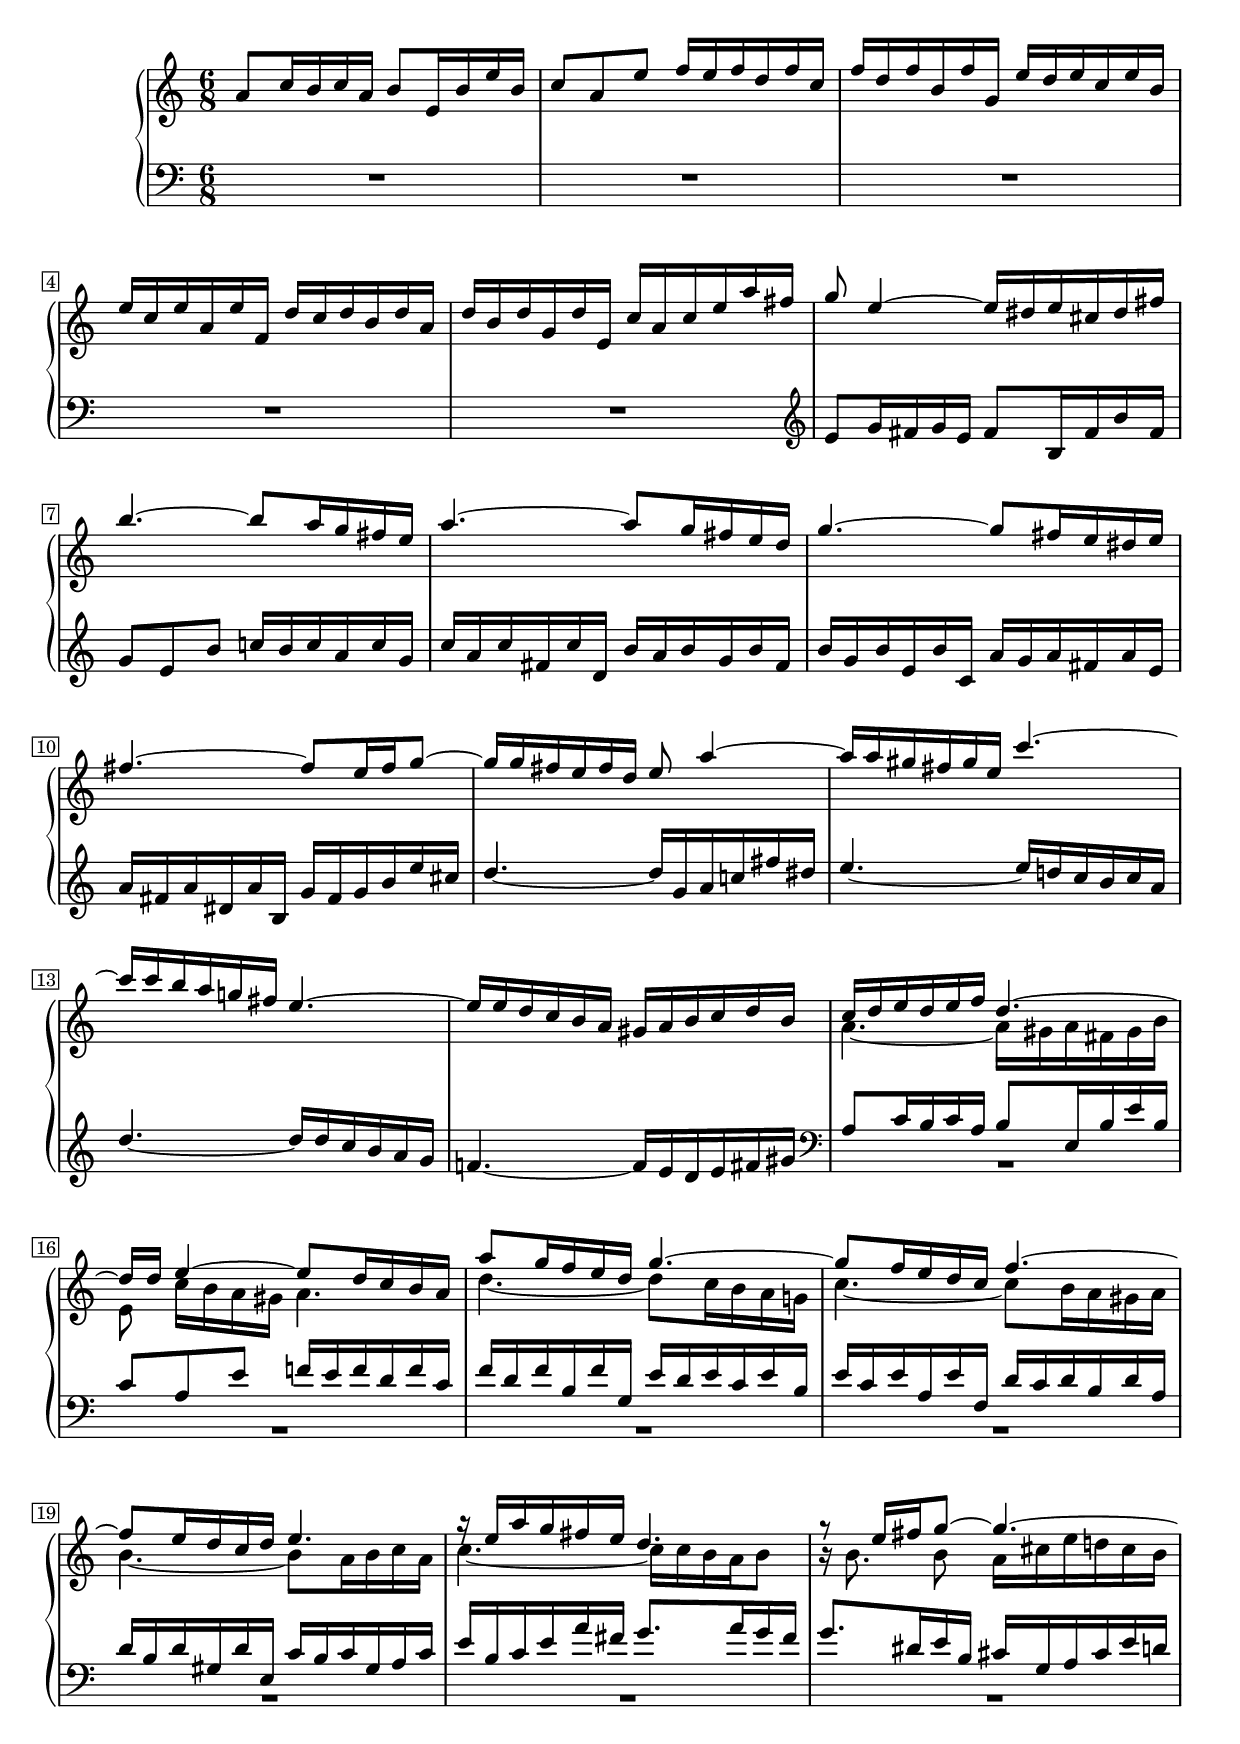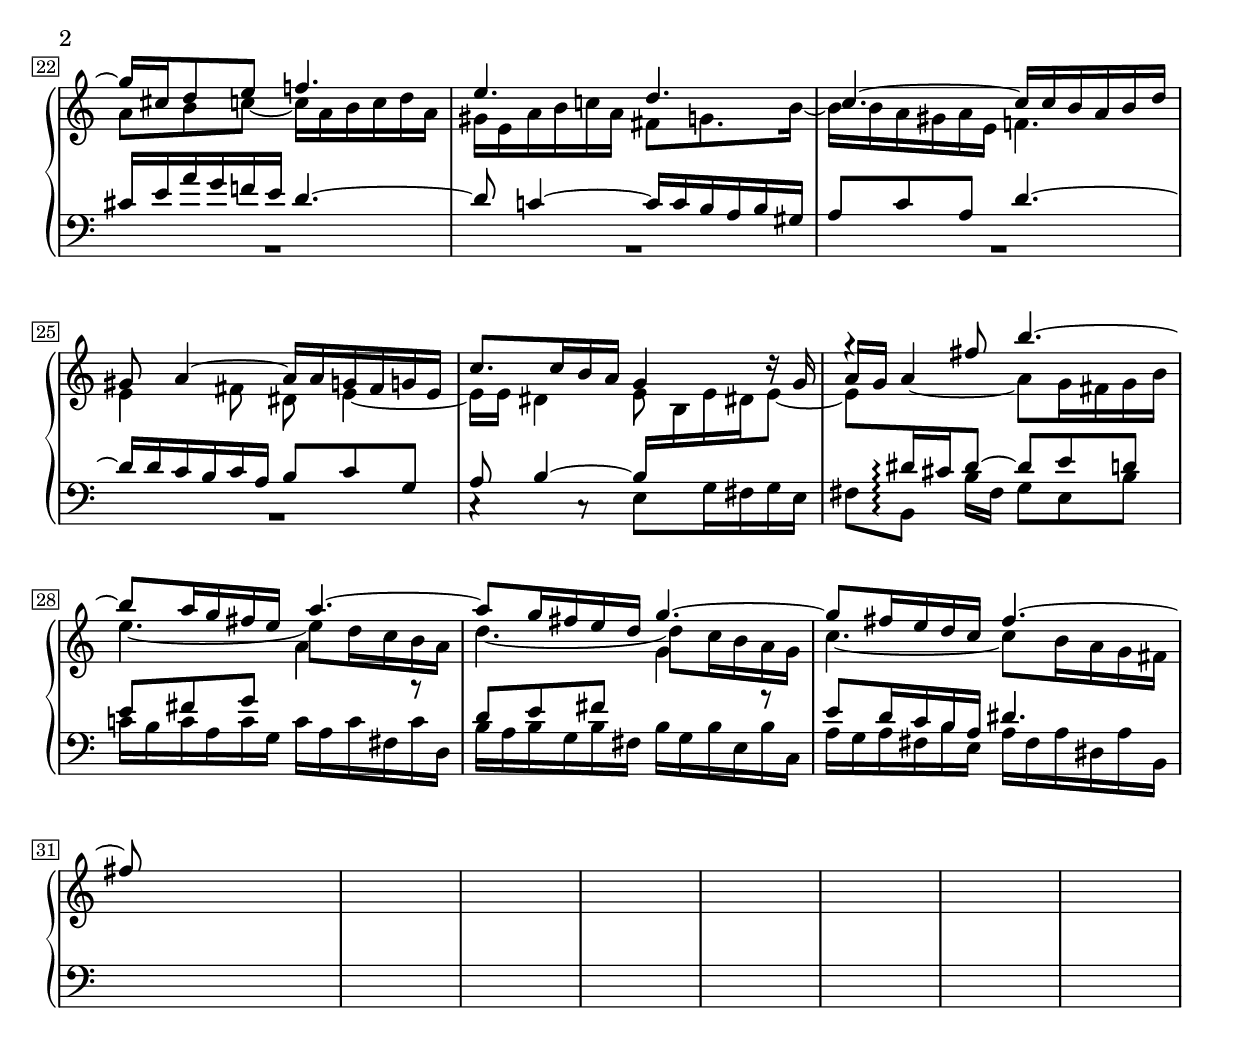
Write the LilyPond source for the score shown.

Global = {
  \key c \major
  \time 6/8
  \include "../global.ly"
}

bottom = { \change Staff = "lower" \stemUp }
top = { \change Staff = "upper" \stemDown }

Sopran = \context Voice = "one" \relative c'' {
  \voiceOne
  \override MultiMeasureRest.staff-position = #-2
  \override Rest.staff-position = #0
  \stemUp
  %1
  | a8[ c16 b c a] b8[ e,16 b' e b]
  | c8[ a e'] f16[ e f d f c]
  | f[ d f b, f' g,] e'[ d e c e b]
  | e[ c e a, e' f,] d'[ c d b d a]
  %5
  | d[ b d g, d' e,] c'[ a c e a fis]
  | g8 e4~ e16[ dis e cis dis fis]
  | b4.~ b8[ a16 g fis e]
  | a4.~ a8[ g16 fis e d]
  | g4.~ g8[ fis16 e dis e]
  %10
  | fis4.~ fis8[ e16 fis g8~]
  | g16[ g fis e fis d] e8 a4~
  | a16[ a gis fis gis e] c'4.~
  | c16[ c b a g! fis] e4.~
  | e16[ e d c b a] gis[ a b c d b]
  %15
  | c[ d e d e f] d4.~
  | d16[ d] e4~ e8[ d16 c b a]
  | a'8[ g16 f e d] g4.~
  | g8[ f16 e d c] f4.~
  | f8[ e16 d c d] e4.
  %20
  | a16\rest e[ a g fis e] d4.
  | g8\rest e16[ fis g8~] g4.~
  | g16[ cis, d8 e] f4.
  | e4. d4.
  | c4.~ c16[ c b a b d]
  %25
  | gis,8 a4~ a16[ a g! fis g! e]
  | c'8.[ c16 b a] g4 d'16\rest g,
  | g'4\rest fis8 b4.~
  | b8[ a16 g fis e] a4.~
  | a8[ g16 fis e d] g4.~
  %30
  | g8[ fis16 e d c] fis4.~
  | fis8 s8 s2
  | s1*6/8
  | s1*6/8
  | s1*6/8
  %35
  | s1*6/8
  | s1*6/8
  | s1*6/8
  | s1*6/8

}

Alto = \context Voice = "Two" \relative c'' {
  \voiceTwo
  \override Rest.staff-position = #0
  \stemDown
  %1
  | s1*6/8*14
  %15
  | a4.~ a16[ gis a fis gis b]
  | e,8 c'16[ b a gis] a4.
  | d4.~ d8[ c16 b a g]
  | c4.~ c8[ b16 a gis a]
  | b4.~ b8[ a16 b c a]
  %20
  | c4.~ c16[ c b a b8]
  | b16\rest \autoBeamOff b8. b8 \autoBeamOn a16[ cis e d cis b]
  | a8[ b c~] c16[ a b c d a]
  | gis[ e a b c! a] fis8[ g8. b16~]
  | b[ b a gis a e] f!4.
  %25
  | e4 fis8 dis e4~
  | e16[ e] dis4 e8 s4
  | \stemUp a16[ g] a4~ \stemDown a8[ g16 fis g b]
  | \shape #'((0 . 0) (0 . 0) (0 . 0) (0 . 0.5)) Tie
    e4.~ e8[ d16 c b a]
  | \shape #'((0 . 0) (0 . 0) (0 . 0) (0 . 0.5)) Tie
    d4.~  \once\override NoteColumn.force-hshift = #1 d8[ c16 b a g]
  %30
  | c4.~ c8[ b16 a g fis]

}

Tenor = \context Voice = "three" \relative c {
  \voiceThree
  \override MultiMeasureRest.staff-position = #0
  \override Rest.staff-position = #0
  \omit TupletBracket \omit TupletNumber
  \stemUp\tieDown
  %1
  | R1*6/8*5
  %6
  | \clef treble \stemUp e'8[ g16 fis g e] fis8[ b,16 fis' b fis]
  | g8[ e b'] c16[ b c a c g]
  | c[ a c fis, c' d,] b'[ a b g b fis]
  | b[ g b e, b' c,] a'[ g a fis a e]
  %10
  | a[ fis a dis, a' b,] g'[ fis g b e cis]
  | d4.~ d16[ g, a c! fis dis]
  | e4.~ e16[ d c b c a]
  | d4.~ d16[ d c b a g]
  | f!4.~ f16[ e d e fis gis]
  %15
  | \clef bass a,8[ c16 b c a] b8[ e,16 b' e b]
  | c8[ a e'] f16[ e f d f c]
  | f[ d f b, f' g,] e'[ d e c e b]
  | e[ c e a, e' f,] d'[ c d b d a]
  | d[ b d gis, d' e,] c'[ b c gis a c]
  %20
  | e[ b c e a fis] g8.[ a16 g fis]
  | g8.[ dis16 e b] cis[ g a cis e d!]
  | cis[ e a g f! e] \tieUp d4.~
  | d8 c!4~ c16[ c b a b gis]
  | a8[ c a] d4.~
  %25
  | d16[ d c b c a] b8[ c g]
  | a8 b4~ b16[ \top b e dis! e8_~]
  | e8[ \bottom
    \once\override Arpeggio.positions = #'(-1 . 4)
    dis16\arpeggio
    cis dis8~] dis8[ e d!]
  | e[ fis g] \top a4 g,8\rest
  | \bottom d'[ e fis] \top \once\override NoteColumn.force-hshift = #0 g4 e,8\rest
  | \bottom e'8[ d16 c b a] dis4.~

}

Bass = \context Voice = "four" \relative c {
  \voiceFour
  \override MultiMeasureRest.staff-position = #0
  \override Rest.staff-position = #0
  \stemDown
  %1
  | s1*6/8*14
  %15
  | \override MultiMeasureRest.staff-position = #-4
    R1*6/8*11
  %26
  | c4\rest c8\rest e8[ g16 fis g e]
  | fis8[ b,] b'16[ fis] g8[ e b']
  | c16[ b c a c g] c[ a c fis, c' d,]
  | b'[ a b g b fis] b[ g b e, b' c,]
  %30
  | a'[ g a fis b e,] a[ fis a dis, a' b,]
  | s1*6/8
  | s1*6/8
  | s1*6/8
  | s1*6/8
  %35
  | s1*6/8
  | s1*6/8
  | s1*6/8
  | s1*6/8

}

\score {
  \new PianoStaff
  <<
    \accidentalStyle Score.piano
    \context Staff = "upper" <<
      \set Staff.midiInstrument = #"acoustic grand"
      \Global
      \clef treble
      \Sopran
      \Alto
    >>
    \context Staff = "lower" <<
      \set Staff.midiInstrument = #"acoustic grand"
      \Global
      \clef bass
      \Tenor
      \Bass
    >>
  >>
  \header {
%    composer = "Johann Sebastian Bach"
%    opus = "BWV 543 / S.462a"
    title = \markup { "Fuge" }
  }
  \layout {
    \context {
      \PianoStaff
    }
  }
  \midi {
    \tempo 4 = 100
  }
}

